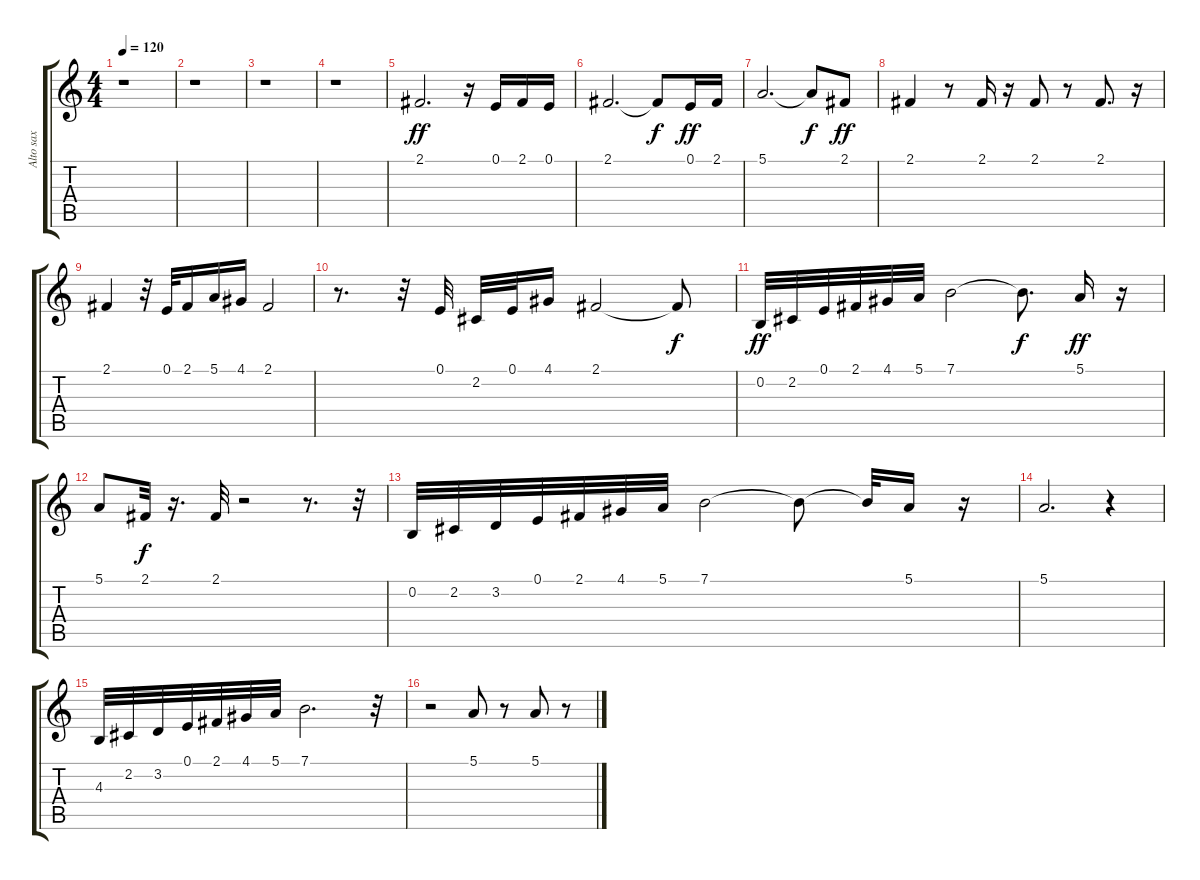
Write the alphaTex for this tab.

\track ("Alto sax            " "Alto sax  ") {instrument altosax}
\staff {score tabs}
\tuning (E4 B3 G3 D3 A2 E2) {hide}
\ts (4 4)
\tempo 120
\clef g2
\ks c
r.1{dy ff} |
r.1 |
r.1 |
r.1 |
2.1.2{d} r.16 0.1.16 2.1.16 0.1.16 |
2.1.2{d} 2.1{t}.8{dy f} 0.1.16{dy ff} 2.1.16 |
5.1.2{d} 5.1{t}.8{dy f} 2.1.8{dy ff} |
2.1.4 r.8 2.1.16 r.16 2.1.8 r.8 2.1.8{d} r.16 |
2.1.4 r.32 0.1.32 2.1.16 5.1.16 4.1.16 2.1.2 |
r.8{d} r.32 0.1.32 2.2.32 0.1.32 4.1.16 2.1.2 2.1{t}.8{dy f} |
0.2.32{dy ff} 2.2.32 0.1.32 2.1.32 4.1.32 5.1.32 7.1.2 7.1{t}.8{d dy f} 5.1.16{dy ff} r.16 |
5.1.8 2.1.32{dy f} r.16{d} 2.1.32 r.2 r.8{d} r.32 |
0.2.32 2.2.32 3.2.32 0.1.32 2.1.32 4.1.32 5.1.32 7.1.2 7.1{t}.8 7.1{t}.32 5.1.16 r.16 |
5.1.2{d} r.4 |
4.3.32 2.2.32 3.2.32 0.1.32 2.1.32 4.1.32 5.1.32 7.1.2{d} r.32 |
r.2 5.1.8 r.8 5.1.8 r.8
